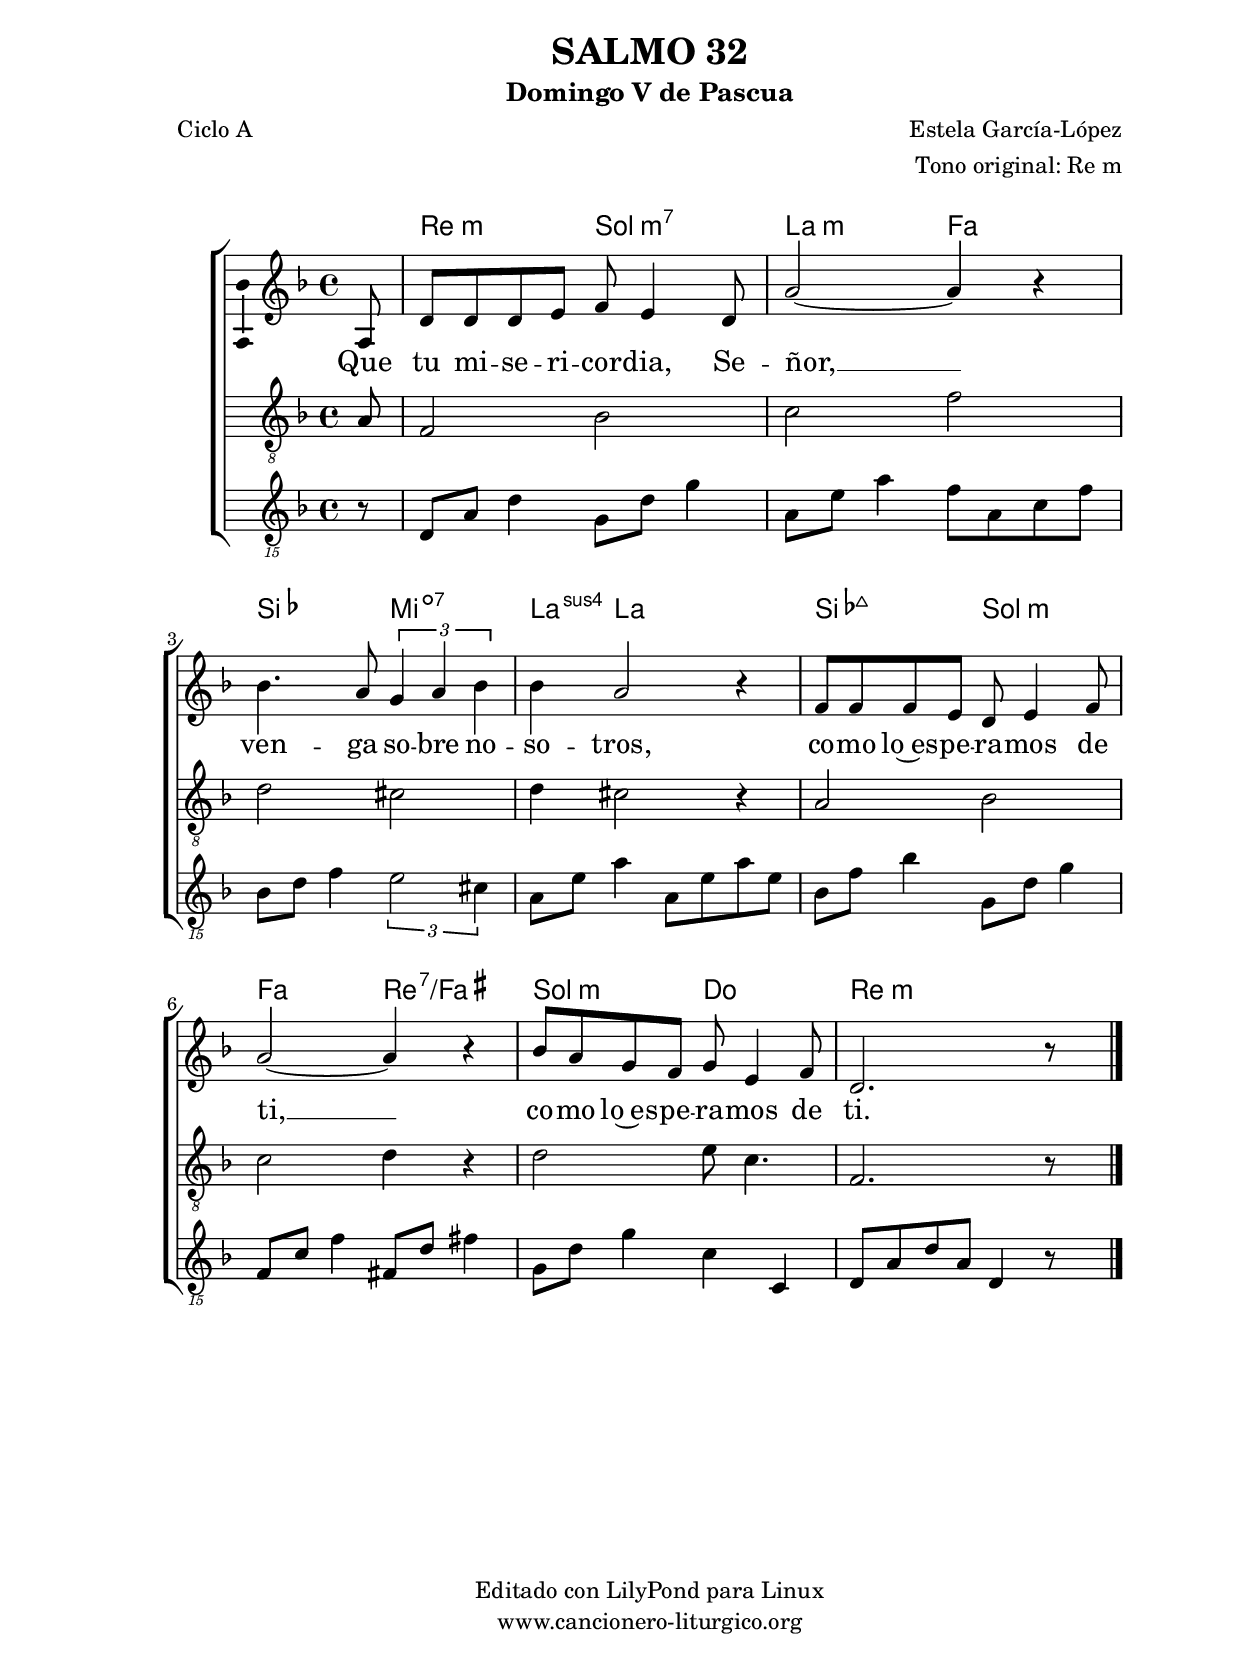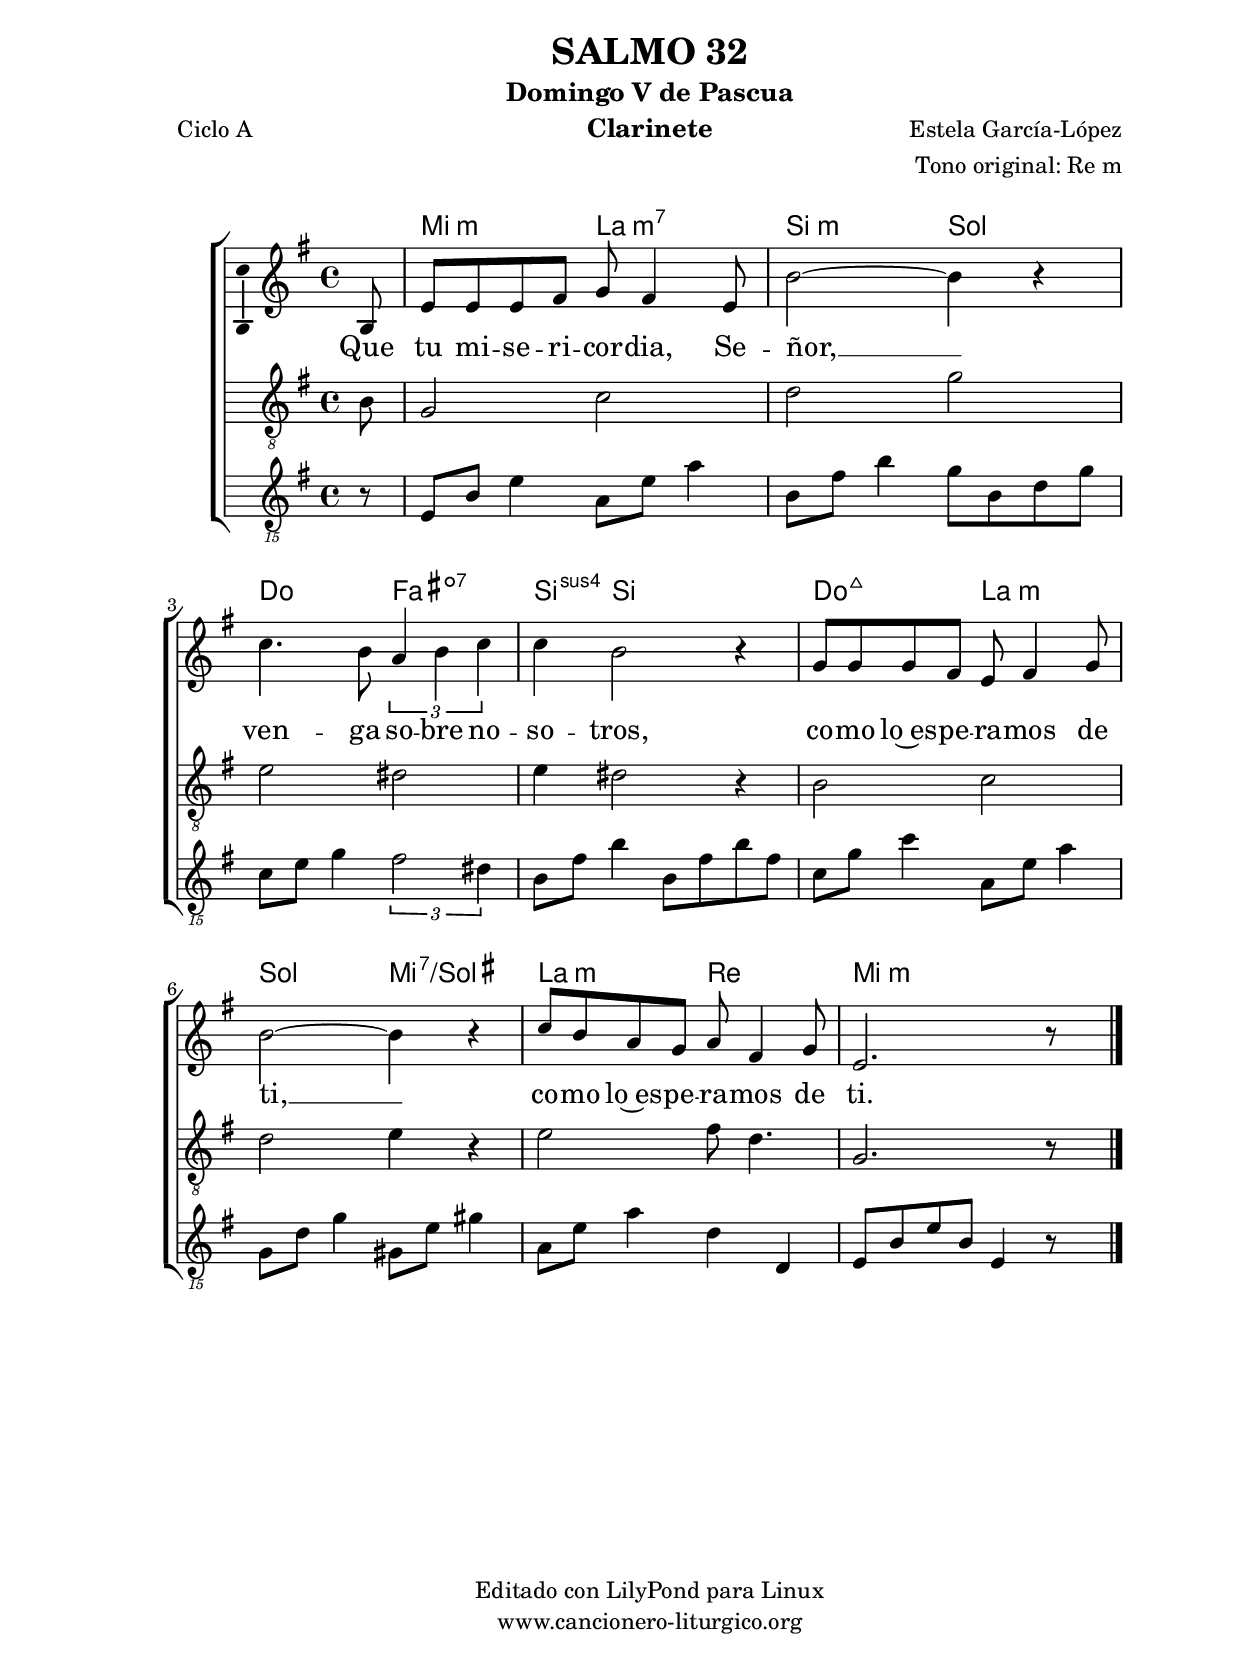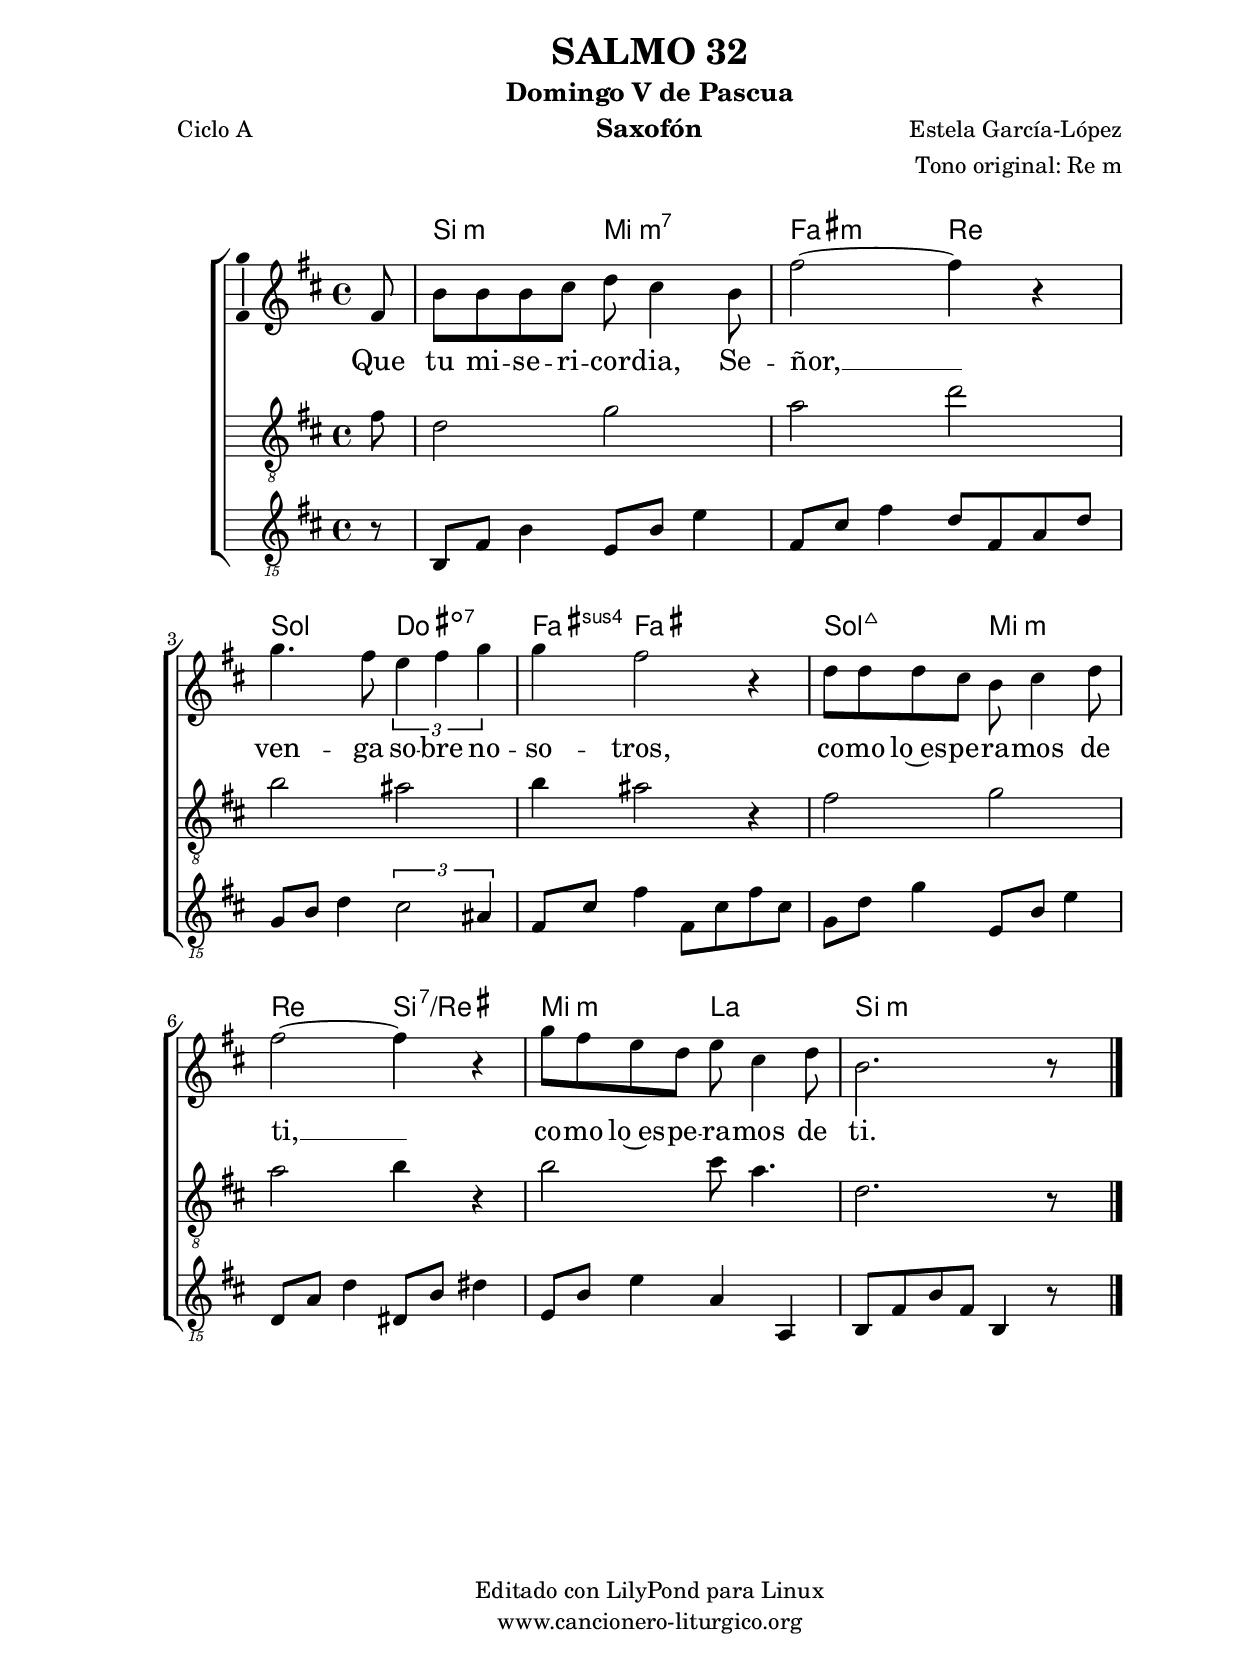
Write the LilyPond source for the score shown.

%
%para convertir .midi en .wav:
%timidity filename.midi -Ow -o finename.wav
%
%
%Para convertir de .wav a .mp3:
%lame -h -m j filename.wav
%
%
%para escuchar el midi:
%timidity nombrefichero.midi
%


%versión de lilypond para la que se ha escrito esta partitura:
\version "2.16.0"

	%Tamaño papel
	#(set-default-paper-size "a4")
	%Tamaño partitura
	#(set-global-staff-size 20)
	%No responde al pulsar sobre una nota
	#(ly:set-option 'point-and-click #f)

%parámetros del encabezamiento:
\header {
	title = "SALMO 32"
	subtitle = "Domingo V de Pascua"
	composer = "Estela García-López"
	poet = "Ciclo A"
	meter = ""
	arranger = "Tono original: Re m"
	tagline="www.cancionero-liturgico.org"
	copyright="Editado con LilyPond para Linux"
	}

%parámetros asociados al papel:
\paper  {
	oddHeaderMarkup = \markup {\fill-line { \on-the-fly #not-first-page \fromproperty #'header:title \on-the-fly #not-first-page \fromproperty #'header:composer }}
	evenHeaderMarkup = \markup {\fill-line { \fromproperty #'header:composer \fromproperty #'header:title }}
	#(set-paper-size "a4")
	print-page-number = ##f
	first-page-number = 1
	print-first-page-number = ##f
%	head-separation = 3.0 \cm
	top-margin = 2.0 \cm
	bottom-margin = 0.5\cm
%%%	bottom-margin = -1.0\cm
	left-margin = 3.0 \cm
	line-width = 16.0 \cm 
	indent = 8\mm
	interscoreline = 2.\mm
	between-system-space = 15\mm
%	para que las partituras no llenen la hoja:
	ragged-bottom = ##t
%	idem para la última hoja:
	ragged-last-bottom = ##f
%	para que las partituras llenen el ancho del papel:
	ragged-last = ##f
	after-title-space = 2.5 \cm
%page-count=1
%system-count=8

	%Flexible Vertical Spacing
%	markup-markup-spacing =
%	#'((basic-distance . 15) (minimum-distance . 15) (padding . 3))
	markup-system-spacing =
	#'((basic-distance . 15) (minimum-distance . 15) (padding . 3))
	system-system-spacing =
	#'((basic-distance . 15) (minimum-distance . 15) (padding . 3))
	score-system-spacing =
	#'((basic-distance . 15) (minimum-distance . 15) (padding . 5))
%	top-system-spacing = % header
%	#'((basic-distance . 8) (minimum-distance . 0) (padding . 3))
%	top-markup-spacing =
%	#'((basic-distance . 20) (minimum-distance . 20) (padding . 3))
	last-bottom-spacing = % footer
	#'((basic-distance . 5) (minimum-distance . 5) (padding . 3))
%	score-markup-spacing =
%	#'((basic-distance . 16) (minimum-distance . 13) (padding . 3))

	}


%parámetros que afectan a toda la partitura:
global =  {
	%clave de sol (G):
	\clef G
	%armadura:
%	\transpose a c'
	\key d \minor
	\tempo 4=88
	\set Score.tempoHideNote = ##t
	}


acordes = {
	\italianChords
	\chordmode {
%	\transpose a c'
{
s8
d2:m g:m7 a:m f bes e:dim7 a4:sus4 a2. bes2:maj7 g:m f d:7/fis g:m c d:m s2
	}
	}
}


melodia = 
%	\transpose a c'
{
	\relative c'{
	\time 4/4

\partial8 a8
d8 d d e f e4 d8
a'2~a4 r4
bes4. a8 \times2/3{g4 a bes}
bes4 a2 r4
f8 f f e d e4 f8
a2~a4 r4
bes8 a g f g e4 f8
d2. r8 s8

	\bar "|."
	}
	}

melodiados = 
%	\transpose a c'
{
	\relative c'{
	\time 4/4

\clef "G_8"
\partial8 a8
f2 bes
c2 f
d2 cis
d4 cis2 r4
a2 bes
c2 d4 r4
d2 e8 c4.
f,2. r8 s8

	\bar "|."
	}
	}

melodiatres = 
%	\transpose a c'
{
	\relative c,{
	\time 4/4
%\clef F
\clef "G_15"
\partial8 r8
d8 a' d4 g,8 d' g4
a,8 e' a4 f8 a, c f
bes,8 d f4 \times2/3{e2 cis4}
a8 e' a4 a,8 e' a e
bes8 f' bes4 g,8 d' g4
f,8 c' f4 fis,8 d' fis4
g,8 d' g4 c, c,
d8 a' d a d,4 r8 s8

	\bar "|."
	}
	}


texto = \lyricmode {
Que tu mi -- se -- ri -- cor -- dia, Se -- ñor, __ ven -- ga so -- bre no -- so -- tros,
co -- mo lo~es -- pe -- ra -- mos de ti, __ co -- mo lo~es -- pe -- ra -- mos de ti.
	}


acordesStaff = \context ChordNames = acordesStaff <<
	\set chordChanges = ##t
	\acordes
	>>


vozStaff = \context Voice = vozStaff
\with {\consists "Ambitus_engraver"}
<<
%	\set Staff.instrumentName = ""
%	\set Staff.shortInstrumentName = ""
%	\set Staff.midiInstrument = #"clarinet"
%	\set Staff.midiInstrument = #"cello"
%	\set Staff.midiInstrument = #"flute"
	\set Staff.midiInstrument = #"electric guitar (jazz)"
%	\set Staff.midiInstrument = #"english horn"
%	\set Staff.midiInstrument = #"violin"
%	\set Staff.midiInstrument = #"glockenspiel"
	\set Staff.midiMinimumVolume = #0.7
	\set Staff.midiMaximumVolume = #0.9
	\global
	\melodia
	>>

vozdosStaff = \context Voice = vozdosStaff
<<
%	\set Staff.instrumentName = "Clarinete 1"
%	\set Staff.shortInstrumentName = "C"
	\override Staff.StaffSymbol #'staff-space = #(magstep -0.35)
	\set Staff.midiInstrument = #"english horn"
	\set Staff.midiMinimumVolume = #0.4
	\set Staff.midiMaximumVolume = #0.5
	\global
	\melodiados
	>>

voztresStaff = \context Voice = voztresStaff
<<
%	\set Staff.instrumentName = "Saxofón"
%	\set Staff.shortInstrumentName = "S"
	\override Staff.StaffSymbol #'staff-space = #(magstep -0.35)
	\set Staff.midiInstrument = #"violin"
	\set Staff.midiMinimumVolume = #0.4
	\set Staff.midiMaximumVolume = #0.5
	\global
	\melodiatres
	>>


textoStaff = \context Lyrics = textoStaff <<
	\lyricsto vozStaff \texto
	>>

\book {
	\score {
		\context ChoirStaff {
%			\override StaffGroup.SystemStartBracket #'collapse-height = #1
%			\override Score.SystemStartBar #'collapse-height = #1
			<<
			\acordesStaff
			\vozStaff
			\textoStaff
			\vozdosStaff
			\voztresStaff
			>>
			}
		\layout {
	    		\context {
				\Lyrics
				\override LyricText #'font-size = #2
				}
	   		 \context {
				\Score
				%fontSize = #3
				\override StaffSymbol #'staff-space = #(magstep +3)
				%\override Beam #'thickness = #0.55
				%\override SpacingSpanner #'spacing-increment = #1.0
				%\override Slur #'height-limit = #1.5
				}
			}
		}
	\score {
		\unfoldRepeats
		\context ChoirStaff {
			<<
			\acordesStaff
			\vozStaff
			\vozdosStaff
			\voztresStaff
			>>
			}
		\midi {
	  		\context {
	  			\Score
				tempoWholesPerMinute = #(ly:make-moment 70 4)
				}
			}
		}
	}

%Partitura para clarinete
#(define output-suffix "C")
\book {
	\header{
		instrument = "Clarinete"
		}
	\score {
		\context ChoirStaff {
%			\override StaffGroup.SystemStartBracket #'collapse-height = #1
%			\override Score.SystemStartBar #'collapse-height = #1
\transpose c d
			<<
			\acordesStaff
			\vozStaff
			\textoStaff
			\vozdosStaff
			\voztresStaff
			>>
			}
		\layout {
	    		\context {
				\Lyrics
				\override LyricText #'font-size = #2
				}
	   		 \context {
				\Score
				%fontSize = #3
				\override StaffSymbol #'staff-space = #(magstep +3)
				%\override Beam #'thickness = #0.55
				%\override SpacingSpanner #'spacing-increment = #1.0
				%\override Slur #'height-limit = #1.5
				}
			}
		}
	}

%Partitura para saxofón
#(define output-suffix "S")
\book {
	\header{
		instrument = "Saxofón"
		}
	\score {
		\context ChoirStaff {
%			\override StaffGroup.SystemStartBracket #'collapse-height = #1
%			\override Score.SystemStartBar #'collapse-height = #1
\transpose c a
			<<
			\acordesStaff
			\vozStaff
			\textoStaff
			\vozdosStaff
\transpose a a,
			\voztresStaff
			>>
			}
		\layout {
	    		\context {
				\Lyrics
				\override LyricText #'font-size = #2
				}
	   		 \context {
				\Score
				%fontSize = #3
				\override StaffSymbol #'staff-space = #(magstep +3)
				%\override Beam #'thickness = #0.55
				%\override SpacingSpanner #'spacing-increment = #1.0
				%\override Slur #'height-limit = #1.5
				}
			}
		}
	}

